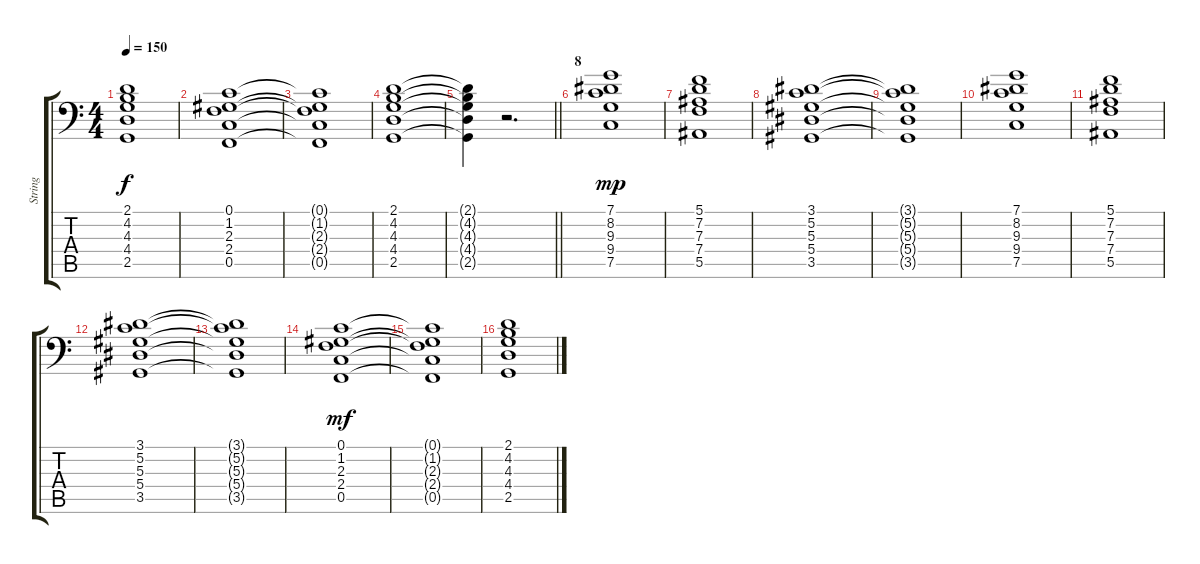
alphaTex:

\track ("String" "String") {instrument stringensemble1}
\staff {score tabs}
\tuning (C4 G3 Eb3 Bb2 F2 Bb1) {hide}
\ts (4 4)
\tempo 150
\clef f4
\ks c
(2.1{t} 4.2{t} 4.3{t} 4.4{t} 2.5{t}).1{dy f} |
(0.1 1.2 2.3 2.4 0.5).1 |
(0.1{t} 1.2{t} 2.3{t} 2.4{t} 0.5{t}).1 |
(2.1 4.2 4.3 4.4 2.5).1 |
\barLineRight lightlight
(2.1{t} 4.2{t} 4.3{t} 4.4{t} 2.5{t}).4 r.2{d} |
\section ("" "8")
(7.1 8.2 9.3 9.4 7.5).1{dy mp} |
(5.1 7.2 7.3 7.4 5.5).1 |
(3.1 5.2 5.3 5.4 3.5).1 |
(3.1{t} 5.2{t} 5.3{t} 5.4{t} 3.5{t}).1 |
(7.1 8.2 9.3 9.4 7.5).1 |
(5.1 7.2 7.3 7.4 5.5).1 |
(3.1 5.2 5.3 5.4 3.5).1 |
(3.1{t} 5.2{t} 5.3{t} 5.4{t} 3.5{t}).1 |
(0.1 1.2 2.3 2.4 0.5).1{dy mf} |
(0.1{t} 1.2{t} 2.3{t} 2.4{t} 0.5{t}).1 |
(2.1 4.2 4.3 4.4 2.5).1
